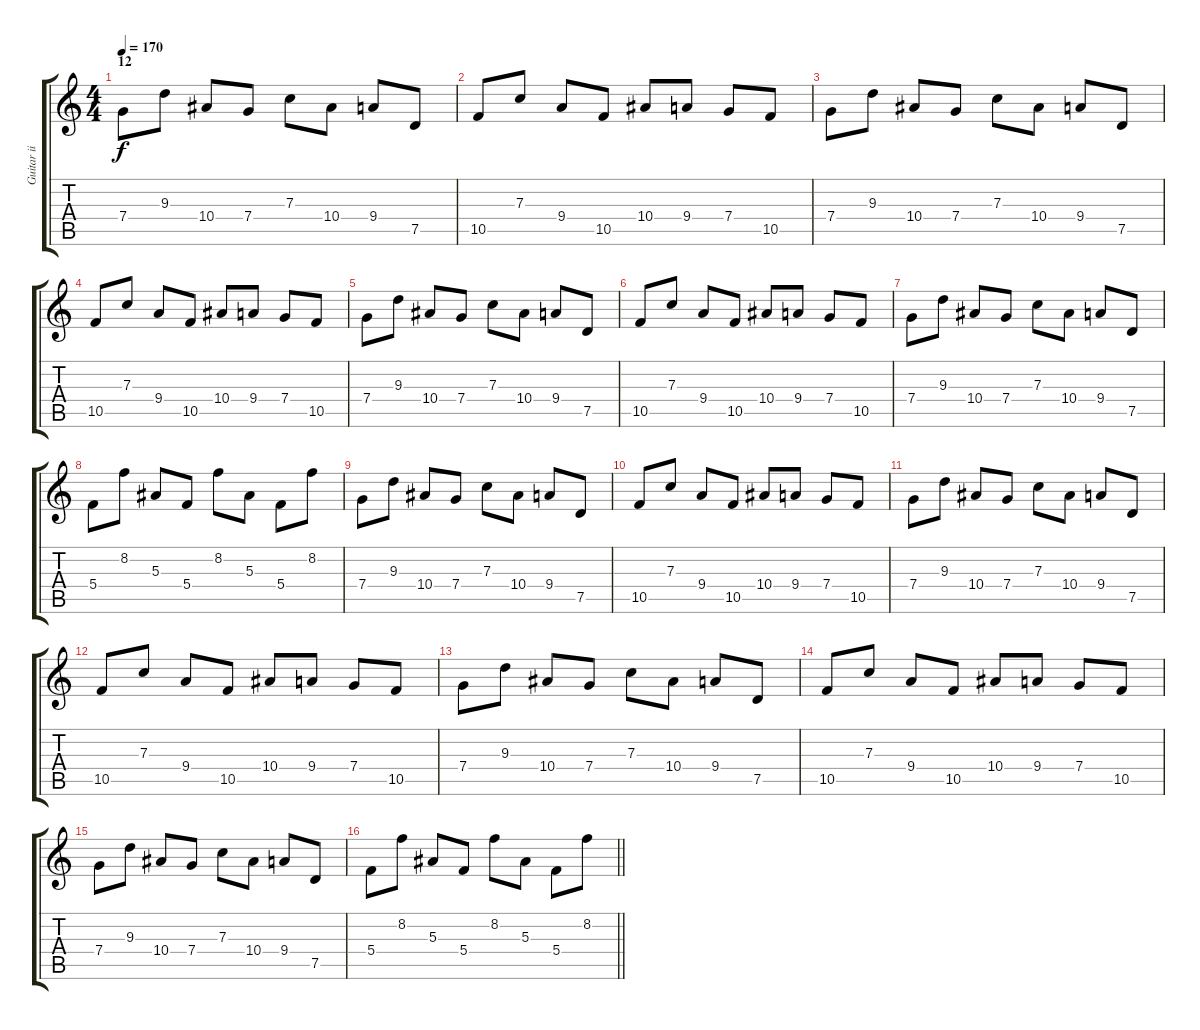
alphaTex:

\track ("Guitar ii" "Guitar ii") {instrument distortionguitar}
\staff {score tabs}
\tuning (D4 A3 F3 C3 G2 C2) {hide}
\ts (4 4)
\section ("" "12")
\tempo 170
\clef g2
\ks c
7.4.8{dy f} 9.3.8 10.4.8 7.4.8 7.3.8 10.4.8 9.4.8 7.5.8 |
10.5.8 7.3.8 9.4.8 10.5.8 10.4.8 9.4.8 7.4.8 10.5.8 |
7.4.8 9.3.8 10.4.8 7.4.8 7.3.8 10.4.8 9.4.8 7.5.8 |
10.5.8 7.3.8 9.4.8 10.5.8 10.4.8 9.4.8 7.4.8 10.5.8 |
7.4.8 9.3.8 10.4.8 7.4.8 7.3.8 10.4.8 9.4.8 7.5.8 |
10.5.8 7.3.8 9.4.8 10.5.8 10.4.8 9.4.8 7.4.8 10.5.8 |
7.4.8 9.3.8 10.4.8 7.4.8 7.3.8 10.4.8 9.4.8 7.5.8 |
5.4.8 8.2.8 5.3.8 5.4.8 8.2.8 5.3.8 5.4.8 8.2.8 |
7.4.8 9.3.8 10.4.8 7.4.8 7.3.8 10.4.8 9.4.8 7.5.8 |
10.5.8 7.3.8 9.4.8 10.5.8 10.4.8 9.4.8 7.4.8 10.5.8 |
7.4.8 9.3.8 10.4.8 7.4.8 7.3.8 10.4.8 9.4.8 7.5.8 |
10.5.8 7.3.8 9.4.8 10.5.8 10.4.8 9.4.8 7.4.8 10.5.8 |
7.4.8 9.3.8 10.4.8 7.4.8 7.3.8 10.4.8 9.4.8 7.5.8 |
10.5.8 7.3.8 9.4.8 10.5.8 10.4.8 9.4.8 7.4.8 10.5.8 |
7.4.8 9.3.8 10.4.8 7.4.8 7.3.8 10.4.8 9.4.8 7.5.8 |
\barLineRight lightlight
5.4.8 8.2.8 5.3.8 5.4.8 8.2.8 5.3.8 5.4.8 8.2.8
